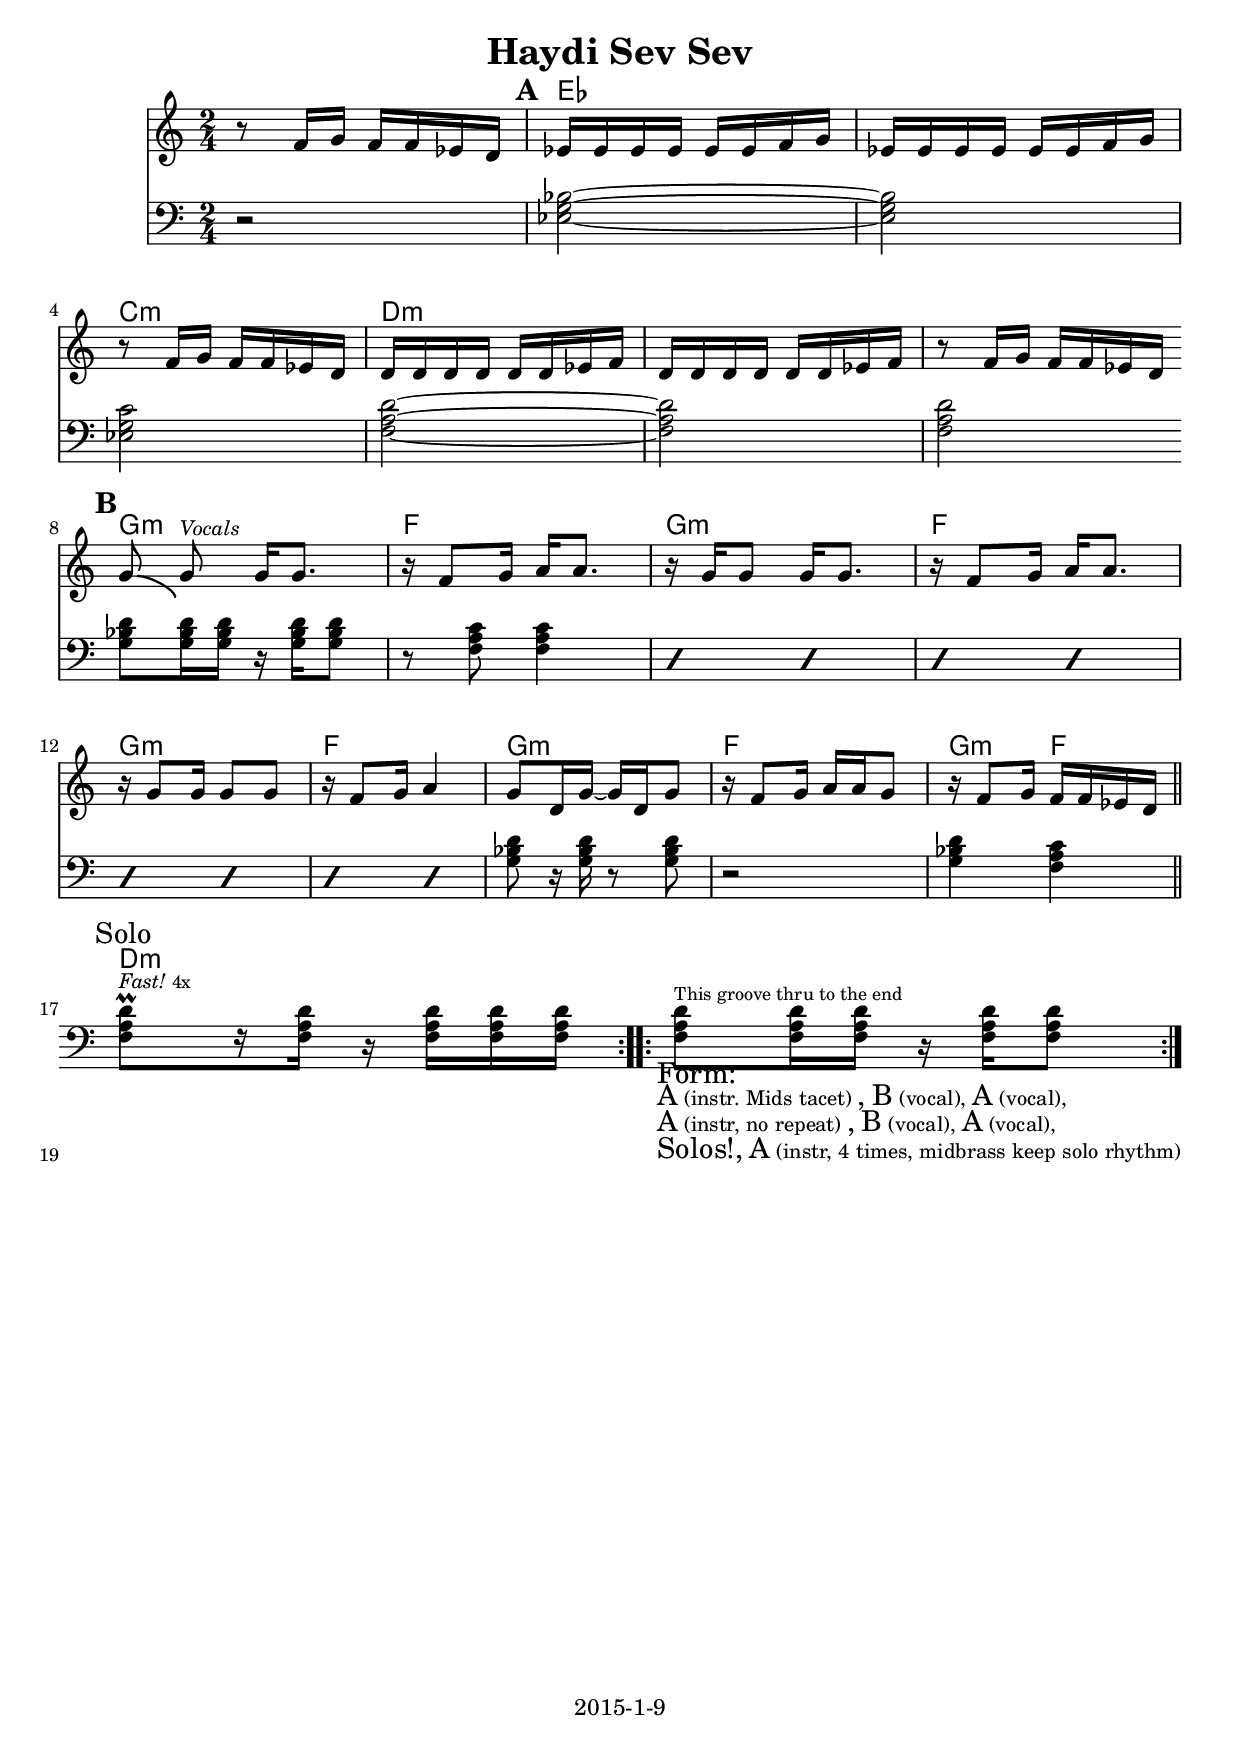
\version "2.16.2"

\header {
	title = "Haydi Sev Sev"
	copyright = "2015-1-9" %date of latest edits
}

slash = {
	\override NoteHead #'style = #'slash
	\override Stem #'transparent = ##t
}

noslash = {
	\revert NoteHead #'style
	\revert Stem #'transparent
}

melody = { \relative c' { \time 2/4 \set Score.markFormatter = #format-mark-box-letters

	r8 f16 g f f ees d |	
	\mark \default %A
	\repeat volta 1 {
		ees ees ees ees ees ees f g | ees ees ees ees ees ees f g | \break 
		r8 f16 g f f ees d | d d d d d d ees f | d d d d d d ees f | }
		\alternative {
			{ r8 f16 g f f ees d | \bar ":|" \break }
		}
	
	\mark \default %B
		\autoBeamOff g8\bendAfter #-4 \autoBeamOn g^\markup { \small \italic "Vocals" } g16 g8. | r16 f8 g16 a a8. |
		r16 g g8 g16 g8. | r16 f8 g16 a a8. | \break
		r16 g8 g16 g8 g | r16 f8 g16 a4 | g8 d16 g~ g d g8 | r16 f8 g16 a a g8 |
		r16 f8 g16 f f ees d | \bar "||" \break
		
	\mark "Solo"
	\repeat volta 2 {
		r2 | r | \break
	}

	s2
\mark \markup \fill-line { 
      \column { }
      \column { }
      \column {
        \line { Form: }
        \line { A \small { (instr. Mids tacet) }, B \small (vocal), A \small (vocal), }
        \line { A \small { (instr, no repeat) }, B \small (vocal), A \small (vocal), }
        \line { Solos!, A \small { (instr, 4 times, midbrass keep solo rhythm) } }
      }
    }
	s2
}
}

midbrass = { \relative c { \time 2/4 \set Score.markFormatter = #format-mark-box-letters

	r2
	\mark \default %A
	\repeat volta 1 {
		<ees g bes>2~~~ | <ees g bes> | <ees g c> |
		<f a d>~~~ | <f a d> | }
		\alternative {
			{ <f a d> }
		}

	\mark \default %B
		<g bes d>8 <g bes d>16 <g bes d> r <g bes d> <g bes d>8 | r <f a c> <f a c>4 | 
		\slash { d4 d | d d | d d | d d | }
		\noslash { <g bes d>8 r16 <g bes d> r8 <g bes d> | r2 | <g bes d>4 <f a c> | }
		
	
	\mark "Solo"
	\repeat volta 2 {
		<f a d>8^\markup { \small \italic "Fast!" \tiny "4x"}\prall[ r16 <f a d>] r <f a d> <f a d> <f a d> |	
	}
	\repeat volta 2 {
		<f a d>8^\markup { \tiny "This groove thru to the end" } <f a d>16 <f a d> r <f a d> <f a d>8 |
	} 
		
}
}



changes = { \chordmode { 

	s2
	%A 
	ees2 | ees | c:min |
	d:min | d:min | d:min |

	%B 
	g2:min | f | g:min | f |
	g2:min | f | g:min | f |
	g4:min f |

	%Solo
	d2:min | d:min |

}
}
\layout {
  \context {
      \Staff \RemoveEmptyStaves
	    }
		}

\book {
	\score { 
	  <<
	    \new ChordNames {
		\set chordChanges = ##t
		\changes
	    }
	    \new Staff { \clef treble
		\melody
	    }
	    \new Staff { \clef bass 
		\midbrass
	    }
	  >>
	}
}

\book {
	\score {
	  <<
		\new Staff {
		  \set Staff.midiInstrument = #"trumpet" \unfoldRepeats
			\melody
		}
		\new Staff {
		  \set Staff.midiInstrument = #"trumpet" \unfoldRepeats
			\midbrass
		}
	  >>
		\midi { }
	}
}
